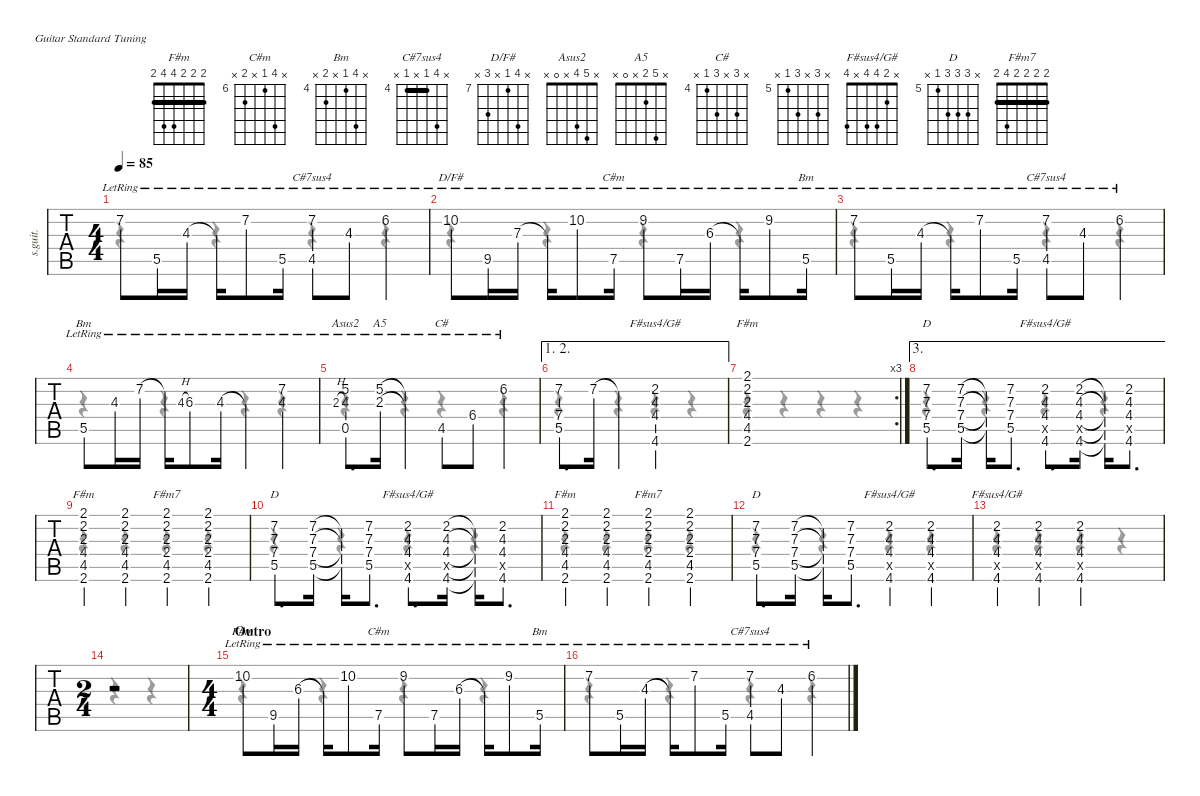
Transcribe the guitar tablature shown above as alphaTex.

\defaultSystemsLayout 4
\hideDynamics
\bracketExtendMode nobrackets
\track ("Piste 1" "s.guit.") {instrument acousticguitarsteel}
\staff {tabs}
\tuning (E4 B3 G3 D3 A2 E2)
\chord ("F#m" x 10 6 x 9 x) {firstfret 6}
\chord ("C#m" x 9 6 x 7 x) {firstfret 6}
\chord ("Bm" x 7 4 x 5 x) {firstfret 4}
\chord ("C#7sus4" x 7 4 x 4 x) {firstfret 4 barre 4}
\chord ("D/F#" x 10 7 x 9 x) {firstfret 7}
\chord ("Asus2" x 5 4 x 0 x)
\chord ("A5" x 5 2 x 0 x)
\chord ("C#" x 6 x 6 4 x) {firstfret 4}
\chord ("F#m" 2 2 2 4 4 2) {barre (2 2 2)}
\chord ("" x 7 x 7 5 x) {firstfret 5}
\chord ("F#sus4/G#" x 2 4 4 x 4) {firstfret 2}
\chord ("D" x 7 7 7 5 x) {firstfret 5}
\chord ("F#sus4/G#" x 2 4 4 x 4)
\chord ("F#m7" 2 2 2 2 4 2) {barre (2 2 2 2)}
\voice
\ts (4 4)
\tempo 85
\clef g2
\ks c
7.2{lr acc #}.8{dy f beam Up} 5.5{lr}.16{beam Up} 4.3{lr}.16{beam Up} 4.3{lr t}.16{beam Up} 7.2{lr acc #}.8{beam Up} 5.5{lr}.16{beam Up} (7.2{lr acc #} 4.5{lr acc #}).8{ch "C#7sus4" beam Up} 4.3{lr}.8{beam Up} 6.2{lr}.4{beam Up} |
10.2{lr}.8{ch "D/F#" beam Up} 9.5{lr acc #}.16{beam Up} 7.3{lr}.16{beam Up} 7.3{lr t}.16{beam Up} 10.2{lr}.8{beam Up} 7.5{lr}.16{ch "C#m" beam Up} 9.2{lr acc #}.8{beam Up} 7.5{lr}.16{beam Up} 6.3{lr acc #}.16{beam Up} 6.3{lr t acc #}.16{beam Up} 9.2{lr acc #}.8{beam Up} 5.5{lr}.16{ch "Bm" beam Up} |
7.2{lr acc #}.8{beam Up} 5.5{lr}.16{beam Up} 4.3{lr}.16{beam Up} 4.3{lr t}.16{beam Up} 7.2{lr acc #}.8{beam Up} 5.5{lr}.16{beam Up} (7.2{lr acc #} 4.5{lr acc #}).8{ch "C#7sus4" beam Up} 4.3{lr}.8{beam Up} 6.2{lr}.4{beam Up} |
5.5{lr}.8{ch "Bm" beam Up} 4.3{lr}.16{beam Up} 7.2{lr acc #}.16{beam Up} 7.2{lr t acc #}.16{beam Up} 4.3{h lr}.8{gr dy mf beam Up} 6.3{lr acc #}.8{dy f beam Up} 4.3{lr}.16{beam Up} 4.3{lr t}.4{beam Up} (7.2{lr acc #} 4.3{lr}).4{beam Up} |
2.3{h lr}.8{gr dy mf beam Up} (5.2{lr} 4.3{lr} 0.5{lr}).8{d ch "Asus2" dy f beam Up} (5.2{lr} 2.3{lr}).16{ch "A5" beam Up} (5.2{lr t} 2.3{lr t}).4{beam Up} 4.5{lr acc #}.8{ch "C#" beam Up} 6.4{lr acc #}.8{beam Up} 6.2{lr}.4{beam Up} |
\ae (1 2)
(7.2{acc #} 7.4 5.5).8{d ch "" beam Up} 7.2{acc #}.16{beam Up} 7.2{t acc #}.4{beam Up} (2.2{acc #} 4.3 4.4{acc #} 4.6{acc #}).2{ch "F#sus4/G#" beam Up} |
\rc 3
(2.1{acc #} 2.2{acc #} 2.3 4.4{acc #} 4.5{acc #} 2.6{acc #}).1{ch "F#m" beam Up} |
\ae 3
(7.2{acc #} 7.3 7.4 5.5).8{d ch "D" beam Up} (7.2{acc #} 7.3 7.4 5.5).16{beam Up} (7.2{t acc #} 7.3{t} 7.4{t} 5.5{t}).16{beam Up} (7.2{acc #} 7.3 7.4 5.5).8{d beam Up} (2.2{acc #} 4.3 4.4{acc #} 5.5{x} 4.6{acc #}).8{d ch "F#sus4/G#" beam Up} (2.2{acc #} 4.3 4.4{acc #} 5.5{x} 4.6{acc #}).16{beam Up} (2.2{t acc #} 4.3{t} 4.4{t acc #} 5.5{x t} 4.6{t acc #}).16{beam Up} (2.2{acc #} 4.3 4.4{acc #} 5.5{x} 4.6{acc #}).8{d beam Up} |
(2.1{acc #} 2.2{acc #} 2.3 4.4{acc #} 4.5{acc #} 2.6{acc #}).4{ch "F#m" beam Up} (2.1{acc #} 2.2{acc #} 2.3 4.4{acc #} 4.5{acc #} 2.6{acc #}).4{beam Up} (2.1{acc #} 2.2{acc #} 2.3 2.4 4.5{acc #} 2.6{acc #}).4{ch "F#m7" beam Up} (2.1{acc #} 2.2{acc #} 2.3 2.4 4.5{acc #} 2.6{acc #}).4{beam Up} |
(7.2{acc #} 7.3 7.4 5.5).8{d ch "D" beam Up} (7.2{acc #} 7.3 7.4 5.5).16{beam Up} (7.2{t acc #} 7.3{t} 7.4{t} 5.5{t}).16{beam Up} (7.2{acc #} 7.3 7.4 5.5).8{d beam Up} (2.2{acc #} 4.3 4.4{acc #} 5.5{x} 4.6{acc #}).8{d ch "F#sus4/G#" beam Up} (2.2{acc #} 4.3 4.4{acc #} 5.5{x} 4.6{acc #}).16{beam Up} (2.2{t acc #} 4.3{t} 4.4{t acc #} 5.5{x t} 4.6{t acc #}).16{beam Up} (2.2{acc #} 4.3 4.4{acc #} 5.5{x} 4.6{acc #}).8{d beam Up} |
(2.1{acc #} 2.2{acc #} 2.3 4.4{acc #} 4.5{acc #} 2.6{acc #}).4{ch "F#m" beam Up} (2.1{acc #} 2.2{acc #} 2.3 4.4{acc #} 4.5{acc #} 2.6{acc #}).4{beam Up} (2.1{acc #} 2.2{acc #} 2.3 2.4 4.5{acc #} 2.6{acc #}).4{ch "F#m7" beam Up} (2.1{acc #} 2.2{acc #} 2.3 2.4 4.5{acc #} 2.6{acc #}).4{beam Up} |
(7.2{acc #} 7.3 7.4 5.5).8{d ch "D" beam Up} (7.2{acc #} 7.3 7.4 5.5).16{beam Up} (7.2{t acc #} 7.3{t} 7.4{t} 5.5{t}).16{beam Up} (7.2{acc #} 7.3 7.4 5.5).8{d beam Up} (2.2{acc #} 4.3 4.4{acc #} 0.5{x} 4.6{acc #}).4{ch "F#sus4/G#" beam Up} (2.2{acc #} 4.3 4.4{acc #} 0.5{x} 4.6{acc #}).4{beam Up} |
(2.2{acc #} 4.3 4.4{acc #} 0.5{x} 4.6{acc #}).4{ch "F#sus4/G#" beam Up} (2.2{acc #} 4.3 4.4{acc #} 0.5{x} 4.6{acc #}).4{beam Up} (2.2{acc #} 4.3 4.4{acc #} 0.5{x} 4.6{acc #}).2{beam Up} |
\ts (2 4)
\beaming (8 1 1 1 1)
r.2{beam Up} |
\ts (4 4)
\beaming (8 2 2 2 2)
\section ("" "Outro")
10.2{lr}.8{ch "F#m" beam Up} 9.5{lr acc #}.16{beam Up} 6.3{lr acc #}.16{beam Up} 6.3{lr t acc #}.16{beam Up} 10.2{lr}.8{beam Up} 7.5{lr}.16{ch "C#m" beam Up} 9.2{lr acc #}.8{beam Up} 7.5{lr}.16{beam Up} 6.3{lr acc #}.16{beam Up} 6.3{lr t acc #}.16{beam Up} 9.2{lr acc #}.8{beam Up} 5.5{lr}.16{ch "Bm" beam Up} |
7.2{lr acc #}.8{beam Up} 5.5{lr}.16{beam Up} 4.3{lr}.16{beam Up} 4.3{lr t}.16{beam Up} 7.2{lr acc #}.8{beam Up} 5.5{lr}.16{beam Up} (7.2{lr acc #} 4.5{lr acc #}).8{ch "C#7sus4" beam Up} 4.3{lr}.8{beam Up} 6.2{lr}.4{beam Up}
\voice
\clef g2
\ottava regular
\simile none
\ks c
r.4{dy mf beam Down} r.4{beam Down} r.4{beam Down} r.4{beam Down} |
r.4{beam Down} r.4{beam Down} r.4{beam Down} r.4{beam Down} |
r.4{beam Down} r.4{beam Down} r.4{beam Down} r.4{beam Down} |
r.4{beam Down} r.4{beam Down} r.4{beam Down} r.4{beam Down} |
r.4{beam Down} r.4{beam Down} r.4{beam Down} r.4{beam Down} |
r.4{beam Down} r.4{beam Down} r.4{beam Down} r.4{beam Down} |
r.4{beam Down} r.4{beam Down} r.4{beam Down} r.4{beam Down} |
r.4{beam Down} r.4{beam Down} r.4{beam Down} r.4{beam Down} |
r.4{beam Down} r.4{beam Down} r.4{beam Down} r.4{beam Down} |
r.4{beam Down} r.4{beam Down} r.4{beam Down} r.4{beam Down} |
r.4{beam Down} r.4{beam Down} r.4{beam Down} r.4{beam Down} |
r.4{beam Down} r.4{beam Down} r.4{beam Down} r.4{beam Down} |
r.4{beam Down} r.4{beam Down} r.4{beam Down} r.4{beam Down} |
r.4{beam Down} r.4{beam Down} |
r.4{beam Down} r.4{beam Down} r.4{beam Down} r.4{beam Down} |
r.4{beam Down} r.4{beam Down} r.4{beam Down} r.4{beam Down}
